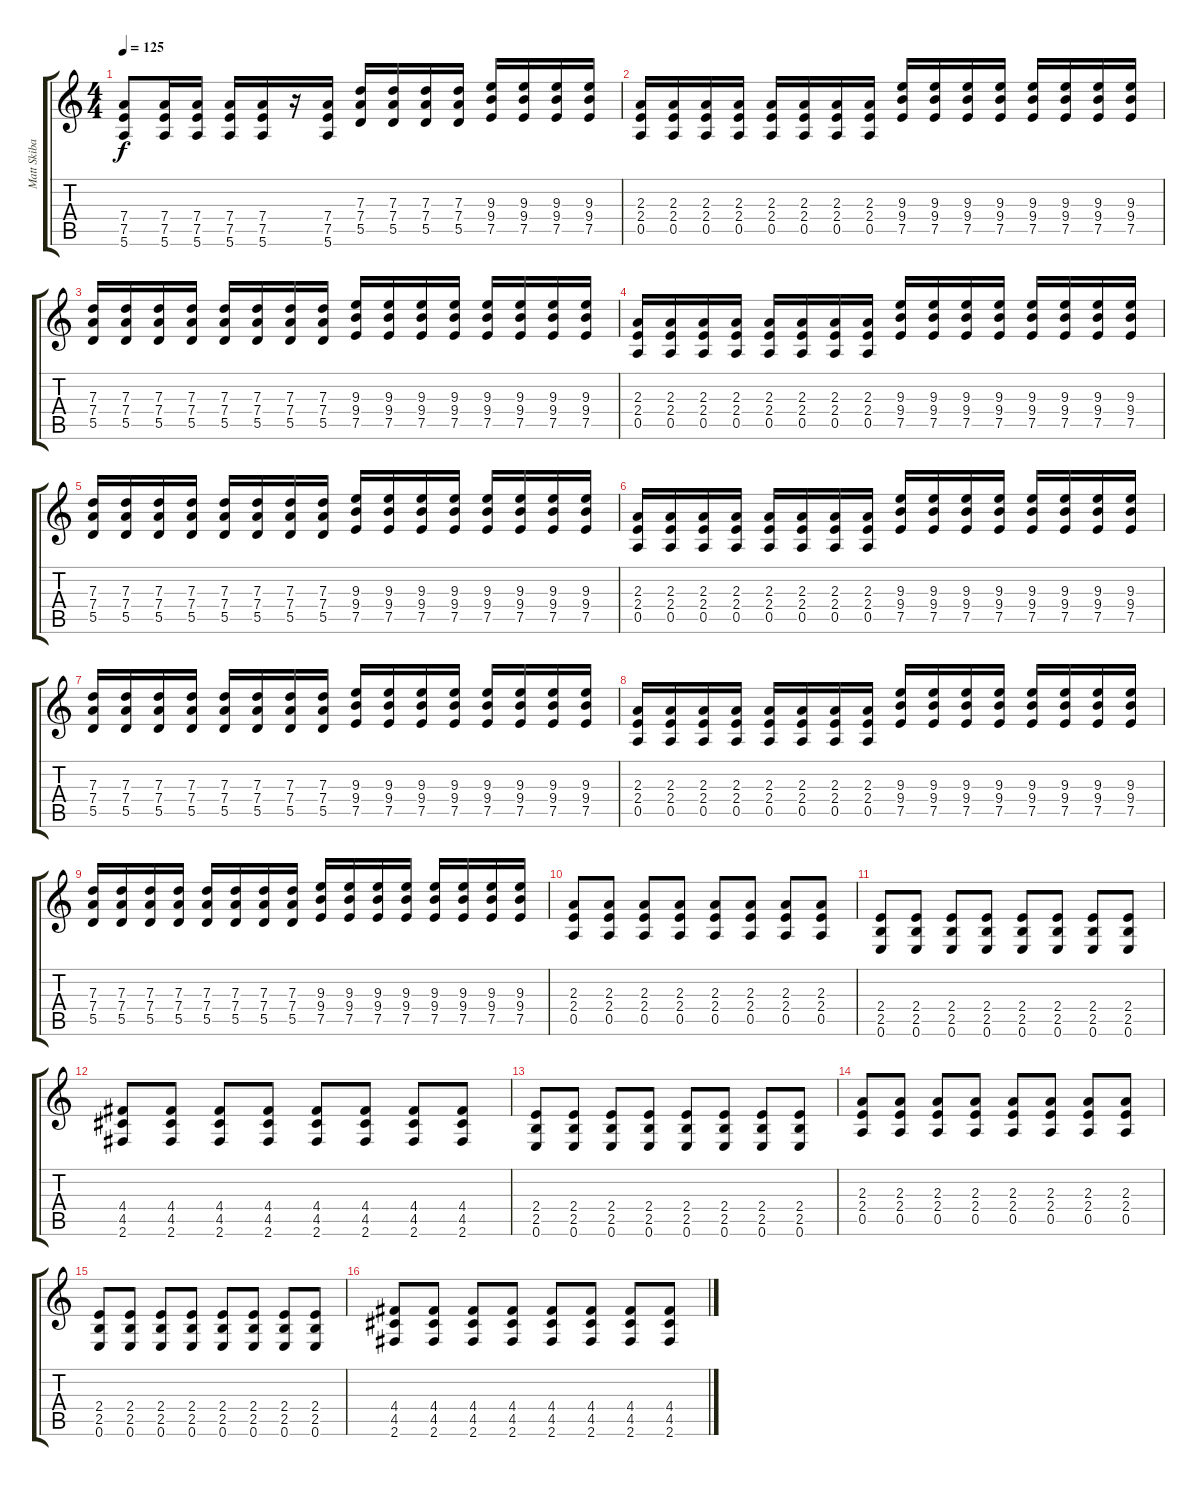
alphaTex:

\track ("Matt Skiba" "Matt Skiba") {instrument distortionguitar}
\staff {score tabs}
\tuning (E4 B3 G3 D3 A2 E2) {hide}
\ts (4 4)
\tempo 125
\clef g2
\ks c
(7.4 7.5 5.6).8{dy f} (7.4 7.5 5.6).16 (7.4 7.5 5.6).16 (7.4 7.5 5.6).16 (7.4 7.5 5.6).16 r.16 (7.4 7.5 5.6).16 (7.3 7.4 5.5).16 (7.3 7.4 5.5).16 (7.3 7.4 5.5).16 (7.3 7.4 5.5).16 (9.3 9.4 7.5).16 (9.3 9.4 7.5).16 (9.3 9.4 7.5).16 (9.3 9.4 7.5).16 |
(2.3 2.4 0.5).16 (2.3 2.4 0.5).16 (2.3 2.4 0.5).16 (2.3 2.4 0.5).16 (2.3 2.4 0.5).16 (2.3 2.4 0.5).16 (2.3 2.4 0.5).16 (2.3 2.4 0.5).16 (9.3 9.4 7.5).16 (9.3 9.4 7.5).16 (9.3 9.4 7.5).16 (9.3 9.4 7.5).16 (9.3 9.4 7.5).16 (9.3 9.4 7.5).16 (9.3 9.4 7.5).16 (9.3 9.4 7.5).16 |
(7.3 7.4 5.5).16 (7.3 7.4 5.5).16 (7.3 7.4 5.5).16 (7.3 7.4 5.5).16 (7.3 7.4 5.5).16 (7.3 7.4 5.5).16 (7.3 7.4 5.5).16 (7.3 7.4 5.5).16 (9.3 9.4 7.5).16 (9.3 9.4 7.5).16 (9.3 9.4 7.5).16 (9.3 9.4 7.5).16 (9.3 9.4 7.5).16 (9.3 9.4 7.5).16 (9.3 9.4 7.5).16 (9.3 9.4 7.5).16 |
(2.3 2.4 0.5).16 (2.3 2.4 0.5).16 (2.3 2.4 0.5).16 (2.3 2.4 0.5).16 (2.3 2.4 0.5).16 (2.3 2.4 0.5).16 (2.3 2.4 0.5).16 (2.3 2.4 0.5).16 (9.3 9.4 7.5).16 (9.3 9.4 7.5).16 (9.3 9.4 7.5).16 (9.3 9.4 7.5).16 (9.3 9.4 7.5).16 (9.3 9.4 7.5).16 (9.3 9.4 7.5).16 (9.3 9.4 7.5).16 |
(7.3 7.4 5.5).16 (7.3 7.4 5.5).16 (7.3 7.4 5.5).16 (7.3 7.4 5.5).16 (7.3 7.4 5.5).16 (7.3 7.4 5.5).16 (7.3 7.4 5.5).16 (7.3 7.4 5.5).16 (9.3 9.4 7.5).16 (9.3 9.4 7.5).16 (9.3 9.4 7.5).16 (9.3 9.4 7.5).16 (9.3 9.4 7.5).16 (9.3 9.4 7.5).16 (9.3 9.4 7.5).16 (9.3 9.4 7.5).16 |
(2.3 2.4 0.5).16 (2.3 2.4 0.5).16 (2.3 2.4 0.5).16 (2.3 2.4 0.5).16 (2.3 2.4 0.5).16 (2.3 2.4 0.5).16 (2.3 2.4 0.5).16 (2.3 2.4 0.5).16 (9.3 9.4 7.5).16 (9.3 9.4 7.5).16 (9.3 9.4 7.5).16 (9.3 9.4 7.5).16 (9.3 9.4 7.5).16 (9.3 9.4 7.5).16 (9.3 9.4 7.5).16 (9.3 9.4 7.5).16 |
(7.3 7.4 5.5).16 (7.3 7.4 5.5).16 (7.3 7.4 5.5).16 (7.3 7.4 5.5).16 (7.3 7.4 5.5).16 (7.3 7.4 5.5).16 (7.3 7.4 5.5).16 (7.3 7.4 5.5).16 (9.3 9.4 7.5).16 (9.3 9.4 7.5).16 (9.3 9.4 7.5).16 (9.3 9.4 7.5).16 (9.3 9.4 7.5).16 (9.3 9.4 7.5).16 (9.3 9.4 7.5).16 (9.3 9.4 7.5).16 |
(2.3 2.4 0.5).16 (2.3 2.4 0.5).16 (2.3 2.4 0.5).16 (2.3 2.4 0.5).16 (2.3 2.4 0.5).16 (2.3 2.4 0.5).16 (2.3 2.4 0.5).16 (2.3 2.4 0.5).16 (9.3 9.4 7.5).16 (9.3 9.4 7.5).16 (9.3 9.4 7.5).16 (9.3 9.4 7.5).16 (9.3 9.4 7.5).16 (9.3 9.4 7.5).16 (9.3 9.4 7.5).16 (9.3 9.4 7.5).16 |
(7.3 7.4 5.5).16 (7.3 7.4 5.5).16 (7.3 7.4 5.5).16 (7.3 7.4 5.5).16 (7.3 7.4 5.5).16 (7.3 7.4 5.5).16 (7.3 7.4 5.5).16 (7.3 7.4 5.5).16 (9.3 9.4 7.5).16 (9.3 9.4 7.5).16 (9.3 9.4 7.5).16 (9.3 9.4 7.5).16 (9.3 9.4 7.5).16 (9.3 9.4 7.5).16 (9.3 9.4 7.5).16 (9.3 9.4 7.5).16 |
(2.3 2.4 0.5).8 (2.3 2.4 0.5).8 (2.3 2.4 0.5).8 (2.3 2.4 0.5).8 (2.3 2.4 0.5).8 (2.3 2.4 0.5).8 (2.3 2.4 0.5).8 (2.3 2.4 0.5).8 |
(2.4 2.5 0.6).8 (2.4 2.5 0.6).8 (2.4 2.5 0.6).8 (2.4 2.5 0.6).8 (2.4 2.5 0.6).8 (2.4 2.5 0.6).8 (2.4 2.5 0.6).8 (2.4 2.5 0.6).8 |
(4.4 4.5 2.6).8 (4.4 4.5 2.6).8 (4.4 4.5 2.6).8 (4.4 4.5 2.6).8 (4.4 4.5 2.6).8 (4.4 4.5 2.6).8 (4.4 4.5 2.6).8 (4.4 4.5 2.6).8 |
(2.4 2.5 0.6).8 (2.4 2.5 0.6).8 (2.4 2.5 0.6).8 (2.4 2.5 0.6).8 (2.4 2.5 0.6).8 (2.4 2.5 0.6).8 (2.4 2.5 0.6).8 (2.4 2.5 0.6).8 |
(2.3 2.4 0.5).8 (2.3 2.4 0.5).8 (2.3 2.4 0.5).8 (2.3 2.4 0.5).8 (2.3 2.4 0.5).8 (2.3 2.4 0.5).8 (2.3 2.4 0.5).8 (2.3 2.4 0.5).8 |
(2.4 2.5 0.6).8 (2.4 2.5 0.6).8 (2.4 2.5 0.6).8 (2.4 2.5 0.6).8 (2.4 2.5 0.6).8 (2.4 2.5 0.6).8 (2.4 2.5 0.6).8 (2.4 2.5 0.6).8 |
(4.4 4.5 2.6).8 (4.4 4.5 2.6).8 (4.4 4.5 2.6).8 (4.4 4.5 2.6).8 (4.4 4.5 2.6).8 (4.4 4.5 2.6).8 (4.4 4.5 2.6).8 (4.4 4.5 2.6).8
